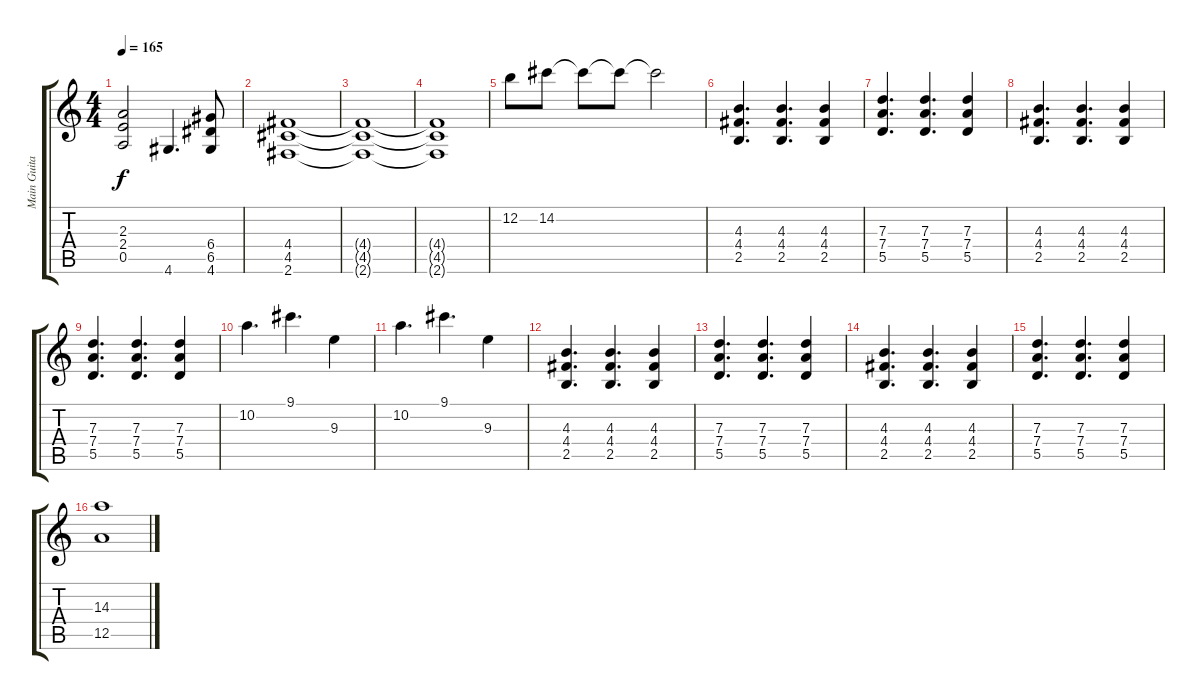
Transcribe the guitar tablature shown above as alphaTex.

\track ("Main Guitar" "Main Guita") {instrument overdrivenguitar}
\staff {score tabs}
\tuning (E4 B3 G3 D3 A2 E2) {hide}
\ts (4 4)
\tempo 165
\clef g2
\ks c
(2.3 2.4 0.5).2{dy f} 4.6.4{d} (6.4 6.5 4.6).8 |
(4.4 4.5 2.6).1 |
(4.4{t} 4.5{t} 2.6{t}).1 |
(4.4{t} 4.5{t} 2.6{t}).1 |
12.2.8 14.2.8 14.2{t}.8 14.2{t}.8 14.2{t}.2 |
(4.3 4.4 2.5).4{d} (4.3 4.4 2.5).4{d} (4.3 4.4 2.5).4 |
(7.3 7.4 5.5).4{d} (7.3 7.4 5.5).4{d} (7.3 7.4 5.5).4 |
(4.3 4.4 2.5).4{d} (4.3 4.4 2.5).4{d} (4.3 4.4 2.5).4 |
(7.3 7.4 5.5).4{d} (7.3 7.4 5.5).4{d} (7.3 7.4 5.5).4 |
10.2.4{d} 9.1.4{d} 9.3.4 |
10.2.4{d} 9.1.4{d} 9.3.4 |
(4.3 4.4 2.5).4{d} (4.3 4.4 2.5).4{d} (4.3 4.4 2.5).4 |
(7.3 7.4 5.5).4{d} (7.3 7.4 5.5).4{d} (7.3 7.4 5.5).4 |
(4.3 4.4 2.5).4{d} (4.3 4.4 2.5).4{d} (4.3 4.4 2.5).4 |
(7.3 7.4 5.5).4{d} (7.3 7.4 5.5).4{d} (7.3 7.4 5.5).4 |
(14.3 12.5).1
